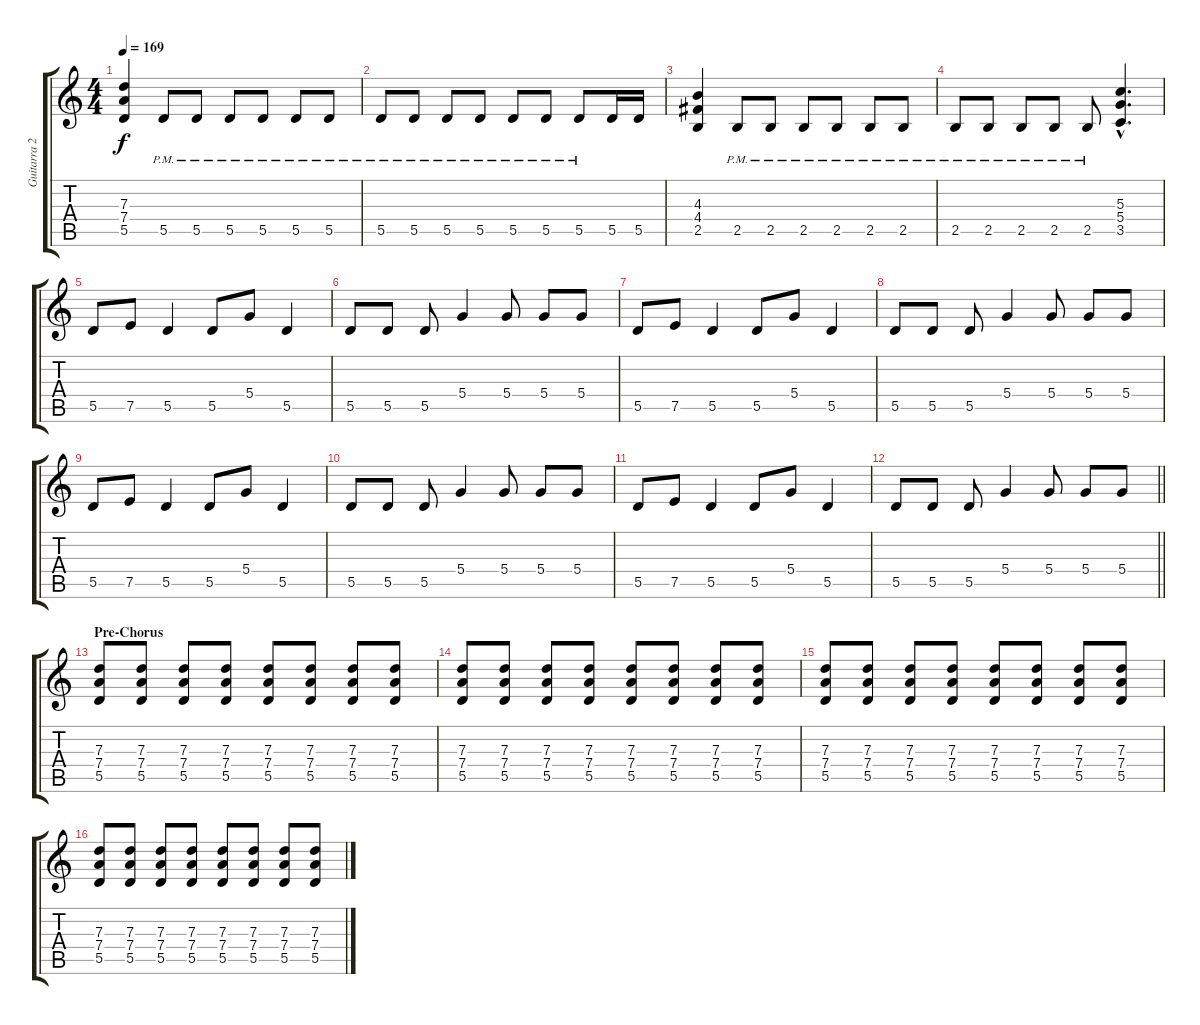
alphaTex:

\track ("Guitarra 2 - Erik" "Guitarra 2") {instrument distortionguitar}
\staff {score tabs}
\tuning (E4 B3 G3 D3 A2 E2) {hide}
\ts (4 4)
\tempo 169
\clef g2
\ks c
(7.3 7.4 5.5).4{dy f} 5.5{pm}.8 5.5{pm}.8 5.5{pm}.8 5.5{pm}.8 5.5{pm}.8 5.5{pm}.8 |
5.5{pm}.8 5.5{pm}.8 5.5{pm}.8 5.5{pm}.8 5.5{pm}.8 5.5{pm}.8 5.5{pm}.8 5.5.16 5.5.16 |
(4.3 4.4 2.5).4 2.5{pm}.8 2.5{pm}.8 2.5{pm}.8 2.5{pm}.8 2.5{pm}.8 2.5{pm}.8 |
2.5{pm}.8 2.5{pm}.8 2.5{pm}.8 2.5{pm}.8 2.5{pm}.8 (5.3{hac} 5.4{hac} 3.5{hac}).4{d} |
5.5.8 7.5.8 5.5.4 5.5.8 5.4.8 5.5.4 |
5.5.8 5.5.8 5.5.8 5.4.4 5.4.8 5.4.8 5.4.8 |
5.5.8 7.5.8 5.5.4 5.5.8 5.4.8 5.5.4 |
5.5.8 5.5.8 5.5.8 5.4.4 5.4.8 5.4.8 5.4.8 |
5.5.8 7.5.8 5.5.4 5.5.8 5.4.8 5.5.4 |
5.5.8 5.5.8 5.5.8 5.4.4 5.4.8 5.4.8 5.4.8 |
5.5.8 7.5.8 5.5.4 5.5.8 5.4.8 5.5.4 |
\barLineRight lightlight
5.5.8 5.5.8 5.5.8 5.4.4 5.4.8 5.4.8 5.4.8 |
\section ("" "Pre-Chorus")
(7.3 7.4 5.5).8 (7.3 7.4 5.5).8 (7.3 7.4 5.5).8 (7.3 7.4 5.5).8 (7.3 7.4 5.5).8 (7.3 7.4 5.5).8 (7.3 7.4 5.5).8 (7.3 7.4 5.5).8 |
(7.3 7.4 5.5).8 (7.3 7.4 5.5).8 (7.3 7.4 5.5).8 (7.3 7.4 5.5).8 (7.3 7.4 5.5).8 (7.3 7.4 5.5).8 (7.3 7.4 5.5).8 (7.3 7.4 5.5).8 |
(7.3 7.4 5.5).8 (7.3 7.4 5.5).8 (7.3 7.4 5.5).8 (7.3 7.4 5.5).8 (7.3 7.4 5.5).8 (7.3 7.4 5.5).8 (7.3 7.4 5.5).8 (7.3 7.4 5.5).8 |
(7.3 7.4 5.5).8 (7.3 7.4 5.5).8 (7.3 7.4 5.5).8 (7.3 7.4 5.5).8 (7.3 7.4 5.5).8 (7.3 7.4 5.5).8 (7.3 7.4 5.5).8 (7.3 7.4 5.5).8
